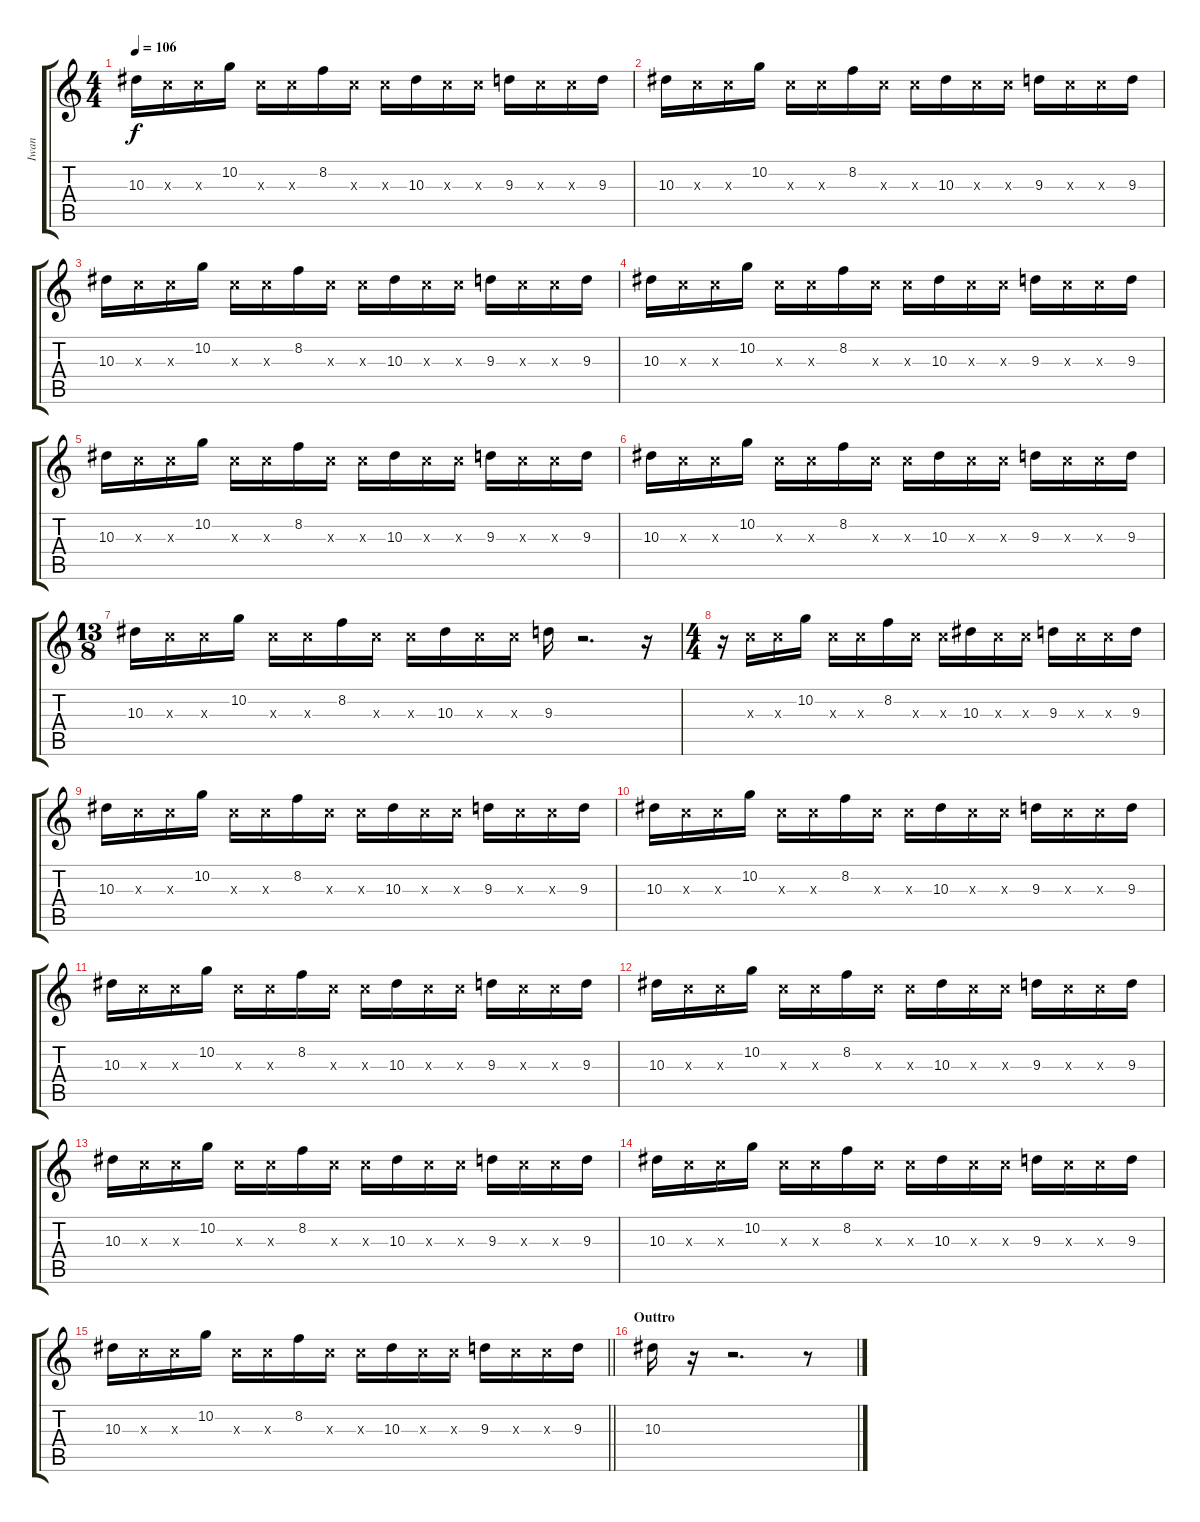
\track ("Iwan" "Iwan") {instrument overdrivenguitar}
\staff {score tabs}
\tuning (D4 A3 F3 C3 G2 C2) {hide}
\ts (4 4)
\tempo 106
\clef g2
\ks c
10.3.16{dy f} 7.3{x}.16 7.3{x}.16 10.2.16 7.3{x}.16 7.3{x}.16 8.2.16 7.3{x}.16 7.3{x}.16 10.3.16 7.3{x}.16 7.3{x}.16 9.3.16 7.3{x}.16 7.3{x}.16 9.3.16 |
10.3.16 7.3{x}.16 7.3{x}.16 10.2.16 7.3{x}.16 7.3{x}.16 8.2.16 7.3{x}.16 7.3{x}.16 10.3.16 7.3{x}.16 7.3{x}.16 9.3.16 7.3{x}.16 7.3{x}.16 9.3.16 |
10.3.16 7.3{x}.16 7.3{x}.16 10.2.16 7.3{x}.16 7.3{x}.16 8.2.16 7.3{x}.16 7.3{x}.16 10.3.16 7.3{x}.16 7.3{x}.16 9.3.16 7.3{x}.16 7.3{x}.16 9.3.16 |
10.3.16 7.3{x}.16 7.3{x}.16 10.2.16 7.3{x}.16 7.3{x}.16 8.2.16 7.3{x}.16 7.3{x}.16 10.3.16 7.3{x}.16 7.3{x}.16 9.3.16 7.3{x}.16 7.3{x}.16 9.3.16 |
10.3.16 7.3{x}.16 7.3{x}.16 10.2.16 7.3{x}.16 7.3{x}.16 8.2.16 7.3{x}.16 7.3{x}.16 10.3.16 7.3{x}.16 7.3{x}.16 9.3.16 7.3{x}.16 7.3{x}.16 9.3.16 |
10.3.16 7.3{x}.16 7.3{x}.16 10.2.16 7.3{x}.16 7.3{x}.16 8.2.16 7.3{x}.16 7.3{x}.16 10.3.16 7.3{x}.16 7.3{x}.16 9.3.16 7.3{x}.16 7.3{x}.16 9.3.16 |
\ts (13 8)
10.3.16 7.3{x}.16 7.3{x}.16 10.2.16 7.3{x}.16 7.3{x}.16 8.2.16 7.3{x}.16 7.3{x}.16 10.3.16 7.3{x}.16 7.3{x}.16 9.3.16 r.2{d} r.16 |
\ts (4 4)
r.16 7.3{x}.16 7.3{x}.16 10.2.16 7.3{x}.16 7.3{x}.16 8.2.16 7.3{x}.16 7.3{x}.16 10.3.16 7.3{x}.16 7.3{x}.16 9.3.16 7.3{x}.16 7.3{x}.16 9.3.16 |
10.3.16 7.3{x}.16 7.3{x}.16 10.2.16 7.3{x}.16 7.3{x}.16 8.2.16 7.3{x}.16 7.3{x}.16 10.3.16 7.3{x}.16 7.3{x}.16 9.3.16 7.3{x}.16 7.3{x}.16 9.3.16 |
10.3.16 7.3{x}.16 7.3{x}.16 10.2.16 7.3{x}.16 7.3{x}.16 8.2.16 7.3{x}.16 7.3{x}.16 10.3.16 7.3{x}.16 7.3{x}.16 9.3.16 7.3{x}.16 7.3{x}.16 9.3.16 |
10.3.16 7.3{x}.16 7.3{x}.16 10.2.16 7.3{x}.16 7.3{x}.16 8.2.16 7.3{x}.16 7.3{x}.16 10.3.16 7.3{x}.16 7.3{x}.16 9.3.16 7.3{x}.16 7.3{x}.16 9.3.16 |
10.3.16 7.3{x}.16 7.3{x}.16 10.2.16 7.3{x}.16 7.3{x}.16 8.2.16 7.3{x}.16 7.3{x}.16 10.3.16 7.3{x}.16 7.3{x}.16 9.3.16 7.3{x}.16 7.3{x}.16 9.3.16 |
10.3.16 7.3{x}.16 7.3{x}.16 10.2.16 7.3{x}.16 7.3{x}.16 8.2.16 7.3{x}.16 7.3{x}.16 10.3.16 7.3{x}.16 7.3{x}.16 9.3.16 7.3{x}.16 7.3{x}.16 9.3.16 |
10.3.16 7.3{x}.16 7.3{x}.16 10.2.16 7.3{x}.16 7.3{x}.16 8.2.16 7.3{x}.16 7.3{x}.16 10.3.16 7.3{x}.16 7.3{x}.16 9.3.16 7.3{x}.16 7.3{x}.16 9.3.16 |
\barLineRight lightlight
10.3.16 7.3{x}.16 7.3{x}.16 10.2.16 7.3{x}.16 7.3{x}.16 8.2.16 7.3{x}.16 7.3{x}.16 10.3.16 7.3{x}.16 7.3{x}.16 9.3.16 7.3{x}.16 7.3{x}.16 9.3.16 |
\section ("" "Outtro")
10.3.16 r.16 r.2{d} r.8
